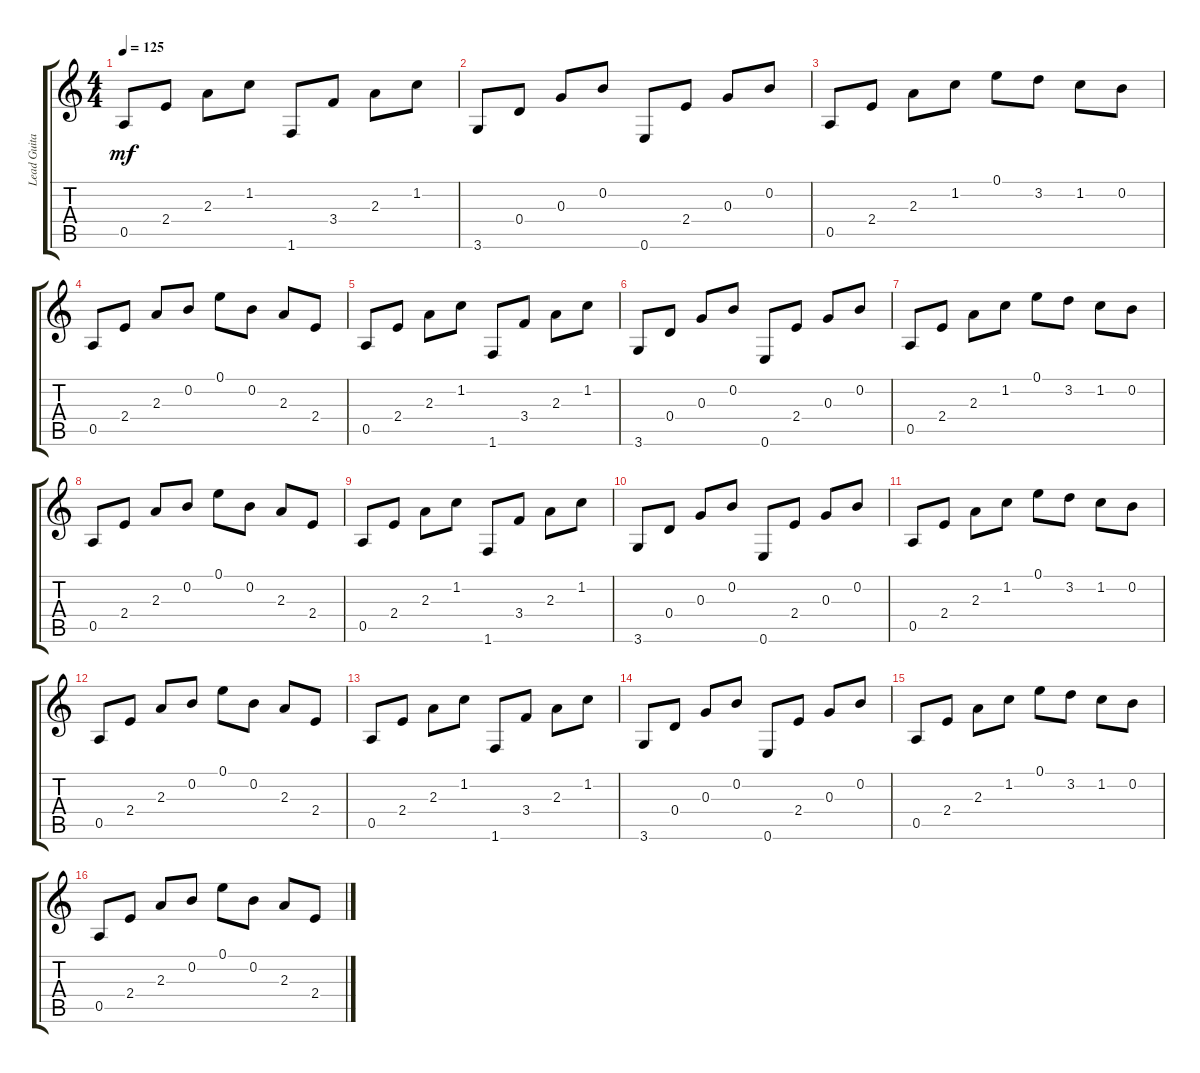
\track ("Lead Guitar 2" "Lead Guita") {instrument acousticguitarnylon}
\staff {score tabs}
\tuning (E4 B3 G3 D3 A2 E2) {hide}
\ts (4 4)
\tempo 125
\clef g2
\ks c
0.5.8{dy mf} 2.4.8 2.3.8 1.2.8 1.6.8 3.4.8 2.3.8 1.2.8 |
3.6.8 0.4.8 0.3.8 0.2.8 0.6.8 2.4.8 0.3.8 0.2.8 |
0.5.8 2.4.8 2.3.8 1.2.8 0.1.8 3.2.8 1.2.8 0.2.8 |
0.5.8 2.4.8 2.3.8 0.2.8 0.1.8 0.2.8 2.3.8 2.4.8 |
0.5.8 2.4.8 2.3.8 1.2.8 1.6.8 3.4.8 2.3.8 1.2.8 |
3.6.8 0.4.8 0.3.8 0.2.8 0.6.8 2.4.8 0.3.8 0.2.8 |
0.5.8 2.4.8 2.3.8 1.2.8 0.1.8 3.2.8 1.2.8 0.2.8 |
0.5.8 2.4.8 2.3.8 0.2.8 0.1.8 0.2.8 2.3.8 2.4.8 |
0.5.8 2.4.8 2.3.8 1.2.8 1.6.8 3.4.8 2.3.8 1.2.8 |
3.6.8 0.4.8 0.3.8 0.2.8 0.6.8 2.4.8 0.3.8 0.2.8 |
0.5.8 2.4.8 2.3.8 1.2.8 0.1.8 3.2.8 1.2.8 0.2.8 |
0.5.8 2.4.8 2.3.8 0.2.8 0.1.8 0.2.8 2.3.8 2.4.8 |
0.5.8 2.4.8 2.3.8 1.2.8 1.6.8 3.4.8 2.3.8 1.2.8 |
3.6.8 0.4.8 0.3.8 0.2.8 0.6.8 2.4.8 0.3.8 0.2.8 |
0.5.8 2.4.8 2.3.8 1.2.8 0.1.8 3.2.8 1.2.8 0.2.8 |
0.5.8 2.4.8 2.3.8 0.2.8 0.1.8 0.2.8 2.3.8 2.4.8
